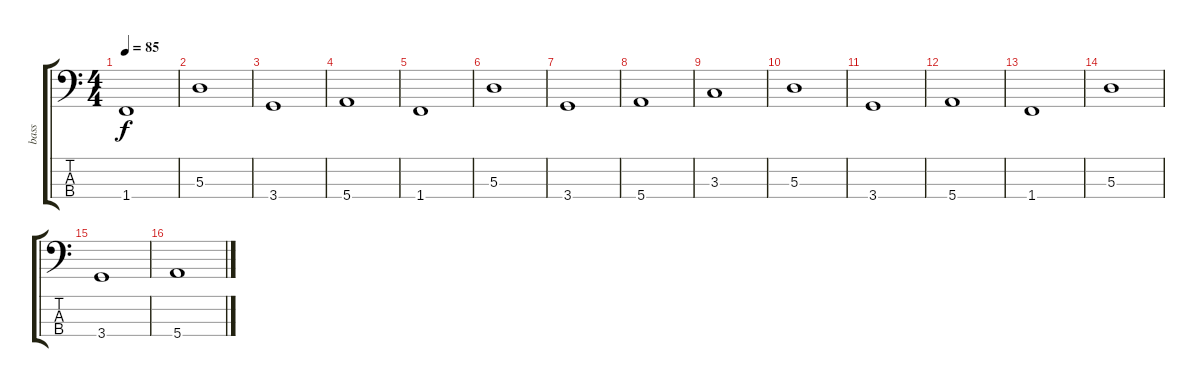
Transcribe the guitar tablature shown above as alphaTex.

\track ("bass" "bass") {instrument electricbassfinger}
\staff {score tabs}
\tuning (G2 D2 A1 E1) {hide}
\ts (4 4)
\tempo 85
\clef f4
\ks c
1.4.1{dy f} |
5.3.1 |
3.4.1 |
5.4.1 |
1.4.1 |
5.3.1 |
3.4.1 |
5.4.1 |
3.3.1 |
5.3.1 |
3.4.1 |
5.4.1 |
1.4.1 |
5.3.1 |
3.4.1 |
5.4.1
